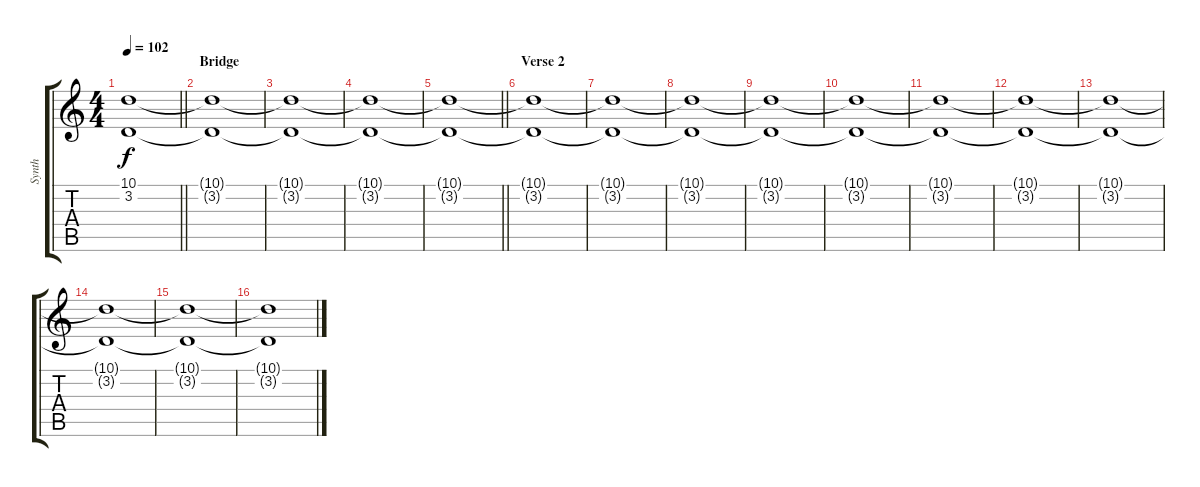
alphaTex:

\track ("Synth" "Synth") {instrument pad8sweep}
\staff {score tabs}
\tuning (E4 B3 G3 D3 A2 E2) {hide}
\ts (4 4)
\tempo 102
\clef g2
\barLineRight lightlight
\ks c
(10.1{t} 3.2{t}).1{dy f} |
\section ("" "Bridge")
(10.1{t} 3.2{t}).1 |
(10.1{t} 3.2{t}).1 |
(10.1{t} 3.2{t}).1 |
\barLineRight lightlight
(10.1{t} 3.2{t}).1 |
\section ("" "Verse 2")
(10.1{t} 3.2{t}).1 |
(10.1{t} 3.2{t}).1 |
(10.1{t} 3.2{t}).1 |
(10.1{t} 3.2{t}).1 |
(10.1{t} 3.2{t}).1 |
(10.1{t} 3.2{t}).1 |
(10.1{t} 3.2{t}).1 |
(10.1{t} 3.2{t}).1 |
(10.1{t} 3.2{t}).1 |
(10.1{t} 3.2{t}).1 |
(10.1{t} 3.2{t}).1
